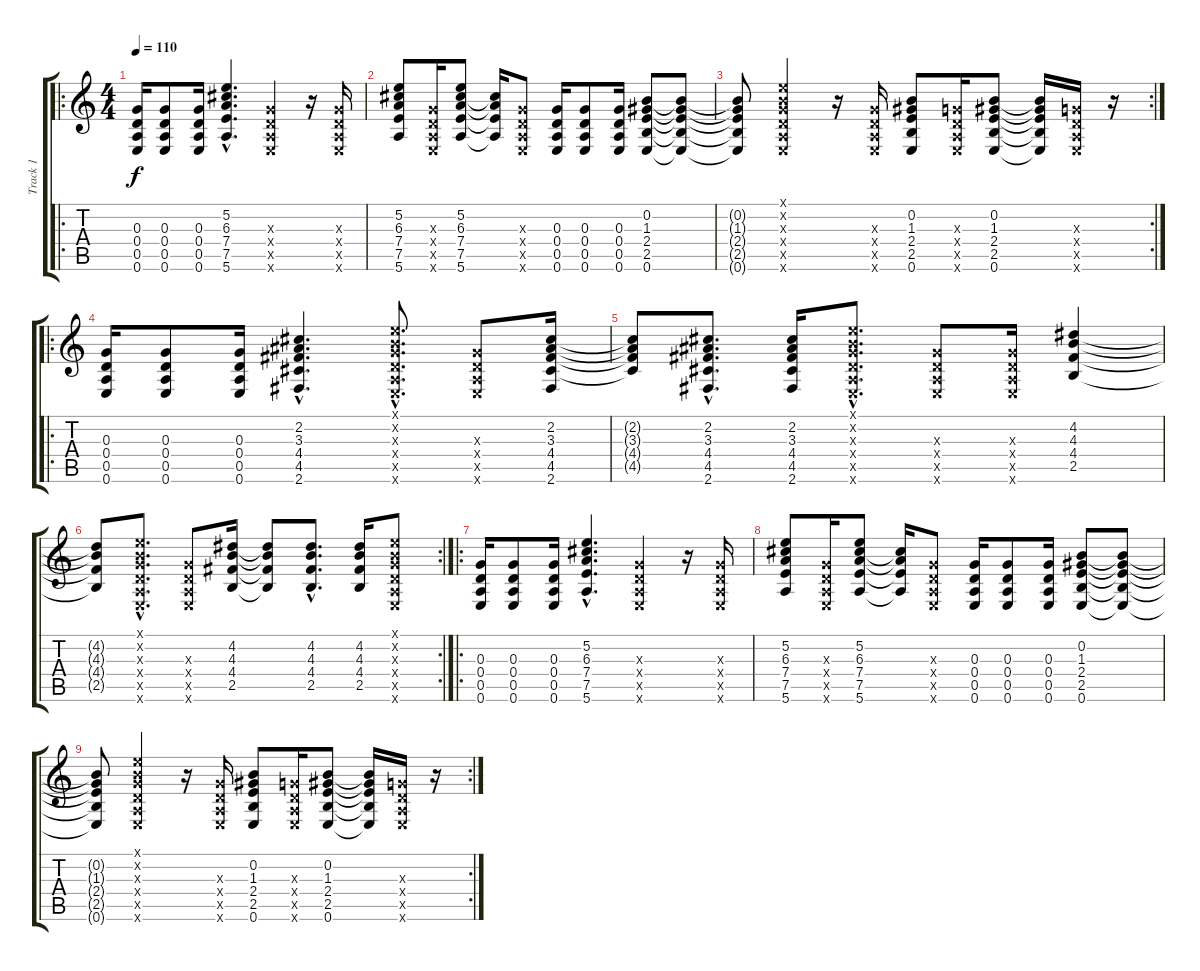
\track ("Track 1" "Track 1") {instrument acousticguitarsteel}
\staff {score tabs}
\tuning (E4 B3 G3 D3 A2 E2) {hide}
\ro
\ts (4 4)
\tempo 110
\clef g2
\ks c
(0.3 0.4 0.5 0.6).16{dy f} (0.3 0.4 0.5 0.6).8 (0.3 0.4 0.5 0.6).16 (5.2{hac} 6.3{hac} 7.4{hac} 7.5{hac} 5.6{hac}).4{d} (0.3{x} 0.4{x} 0.5{x} 0.6{x}).4 r.16 (0.3{x} 0.4{x} 0.5{x} 0.6{x}).16 |
(5.2 6.3 7.4 7.5 5.6).8 (0.3{x} 0.4{x} 0.5{x} 0.6{x}).16 (5.2 6.3 7.4 7.5 5.6).8 (6.3{t} 7.4{t} 7.5{t} 5.6{t}).16 (0.3{x} 0.4{x} 0.5{x} 0.6{x}).8 (0.3 0.4 0.5 0.6).16 (0.3 0.4 0.5 0.6).8 (0.3 0.4 0.5 0.6).16 (0.2 1.3 2.4 2.5 0.6).8 (0.2{t} 1.3{t} 2.4{t} 2.5{t} 0.6{t}).8 |
\rc 2
(0.2{t} 1.3{t} 2.4{t} 2.5{t} 0.6{t}).8 (0.1{x} 0.2{x} 0.3{x} 0.4{x} 0.5{x} 0.6{x}).4 r.16 (0.3{x} 0.4{x} 0.5{x} 0.6{x}).16 (0.2 1.3 2.4 2.5 0.6).8 (0.3{x} 0.4{x} 0.5{x} 0.6{x}).16 (0.2 1.3 2.4 2.5 0.6).8 (0.2{t} 1.3{t} 2.4{t} 2.5{t} 0.6{t}).16 (0.3{x} 0.4{x} 0.5{x} 0.6{x}).16 r.16 |
\ro
(0.3 0.4 0.5 0.6).16 (0.3 0.4 0.5 0.6).8 (0.3 0.4 0.5 0.6).16 (2.2{hac} 3.3{hac} 4.4{hac} 4.5{hac} 2.6{hac}).4{d} (0.1{hac x} 0.2{hac x} 0.3{hac x} 0.4{hac x} 0.5{hac x} 0.6{hac x}).8{d} (0.3{x} 0.4{x} 0.5{x} 0.6{x}).8 (2.2 3.3 4.4 4.5 2.6).16 |
(2.2{t} 3.3{t} 4.4{t} 4.5{t}).8 (2.2{hac} 3.3{hac} 4.4{hac} 4.5{hac} 2.6{hac}).8{d} (2.2 3.3 4.4 4.5 2.6).16 (0.1{hac x} 0.2{hac x} 0.3{hac x} 0.4{hac x} 0.5{hac x} 0.6{hac x}).8{d} (0.3{x} 0.4{x} 0.5{x} 0.6{x}).8 (0.3{x} 0.4{x} 0.5{x} 0.6{x}).16 (4.2 4.3 4.4 2.5).4 |
\rc 2
(4.2{t} 4.3{t} 4.4{t} 2.5{t}).8 (0.1{hac x} 0.2{hac x} 0.3{hac x} 0.4{hac x} 0.5{hac x} 0.6{hac x}).8{d} (0.3{x} 0.4{x} 0.5{x} 0.6{x}).8 (4.2 4.3 4.4 2.5).16 (4.2{t} 4.3{t} 4.4{t} 2.5{t}).8 (4.2{hac} 4.3{hac} 4.4{hac} 2.5{hac}).8{d} (4.2 4.3 4.4 2.5).16 (0.1{x} 0.2{x} 0.3{x} 0.4{x} 0.5{x} 0.6{x}).8 |
\ro
(0.3 0.4 0.5 0.6).16 (0.3 0.4 0.5 0.6).8 (0.3 0.4 0.5 0.6).16 (5.2{hac} 6.3{hac} 7.4{hac} 7.5{hac} 5.6{hac}).4{d} (0.3{x} 0.4{x} 0.5{x} 0.6{x}).4 r.16 (0.3{x} 0.4{x} 0.5{x} 0.6{x}).16 |
(5.2 6.3 7.4 7.5 5.6).8 (0.3{x} 0.4{x} 0.5{x} 0.6{x}).16 (5.2 6.3 7.4 7.5 5.6).8 (6.3{t} 7.4{t} 7.5{t} 5.6{t}).16 (0.3{x} 0.4{x} 0.5{x} 0.6{x}).8 (0.3 0.4 0.5 0.6).16 (0.3 0.4 0.5 0.6).8 (0.3 0.4 0.5 0.6).16 (0.2 1.3 2.4 2.5 0.6).8 (0.2{t} 1.3{t} 2.4{t} 2.5{t} 0.6{t}).8 |
\rc 2
(0.2{t} 1.3{t} 2.4{t} 2.5{t} 0.6{t}).8 (0.1{x} 0.2{x} 0.3{x} 0.4{x} 0.5{x} 0.6{x}).4 r.16 (0.3{x} 0.4{x} 0.5{x} 0.6{x}).16 (0.2 1.3 2.4 2.5 0.6).8 (0.3{x} 0.4{x} 0.5{x} 0.6{x}).16 (0.2 1.3 2.4 2.5 0.6).8 (0.2{t} 1.3{t} 2.4{t} 2.5{t} 0.6{t}).16 (0.3{x} 0.4{x} 0.5{x} 0.6{x}).16 r.16
